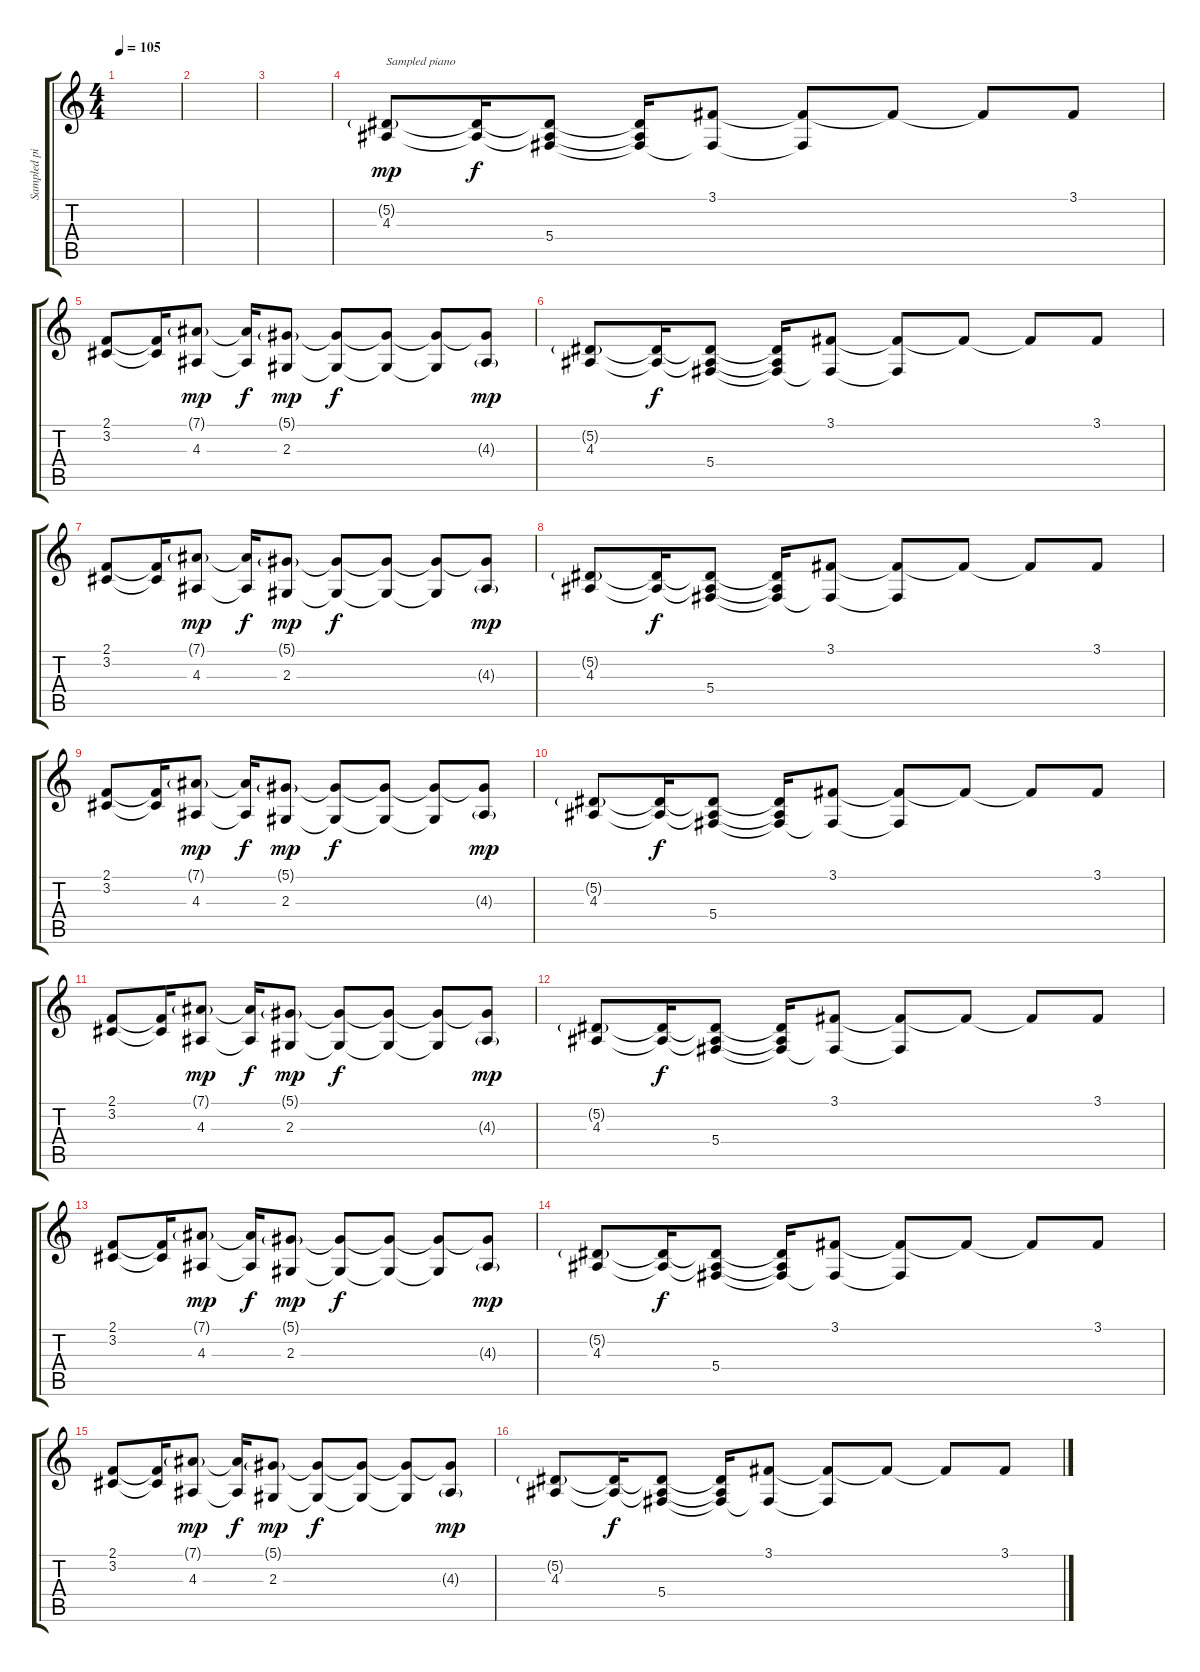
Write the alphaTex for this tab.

\track ("Sampled piano (Mr.Hahn)" "Sampled pi") {instrument electricpiano2}
\staff {score tabs}
\tuning (Eb4 Bb3 Gb3 Db3 Ab2 Db2) {hide}
\ts (4 4)
\tempo 105
\clef g2
\ks c
|
|
|
(5.2{g} 4.3).8{txt "Sampled piano" dy mp volume 12 instrument electricpiano2} (5.2{t} 4.3{t}).16{dy f} (5.2{t} 4.3{t} 5.4).8 (5.2{t} 4.3{t} 5.4{t}).16 (3.1 5.4{t}).8 (3.1{t} 5.4{t}).8 3.1{t}.8 3.1{t}.8 3.1.8 |
(2.1 3.2).8 (2.1{t} 3.2{t}).16 (7.1{g} 4.3).8{dy mp} (7.1{t} 4.3{t}).16{dy f} (5.1{g} 2.3).8{dy mp} (5.1{t} 2.3{t}).8{dy f} (5.1{t} 2.3{t}).8 (5.1{t} 2.3{t}).8 (5.1{t} 4.3{g}).8{dy mp} |
(5.2{g} 4.3).8 (5.2{t} 4.3{t}).16{dy f} (5.2{t} 4.3{t} 5.4).8 (5.2{t} 4.3{t} 5.4{t}).16 (3.1 5.4{t}).8 (3.1{t} 5.4{t}).8 3.1{t}.8 3.1{t}.8 3.1.8 |
(2.1 3.2).8 (2.1{t} 3.2{t}).16 (7.1{g} 4.3).8{dy mp} (7.1{t} 4.3{t}).16{dy f} (5.1{g} 2.3).8{dy mp} (5.1{t} 2.3{t}).8{dy f} (5.1{t} 2.3{t}).8 (5.1{t} 2.3{t}).8 (5.1{t} 4.3{g}).8{dy mp} |
(5.2{g} 4.3).8 (5.2{t} 4.3{t}).16{dy f} (5.2{t} 4.3{t} 5.4).8 (5.2{t} 4.3{t} 5.4{t}).16 (3.1 5.4{t}).8 (3.1{t} 5.4{t}).8 3.1{t}.8 3.1{t}.8 3.1.8 |
(2.1 3.2).8 (2.1{t} 3.2{t}).16 (7.1{g} 4.3).8{dy mp} (7.1{t} 4.3{t}).16{dy f} (5.1{g} 2.3).8{dy mp} (5.1{t} 2.3{t}).8{dy f} (5.1{t} 2.3{t}).8 (5.1{t} 2.3{t}).8 (5.1{t} 4.3{g}).8{dy mp} |
(5.2{g} 4.3).8 (5.2{t} 4.3{t}).16{dy f} (5.2{t} 4.3{t} 5.4).8 (5.2{t} 4.3{t} 5.4{t}).16 (3.1 5.4{t}).8 (3.1{t} 5.4{t}).8 3.1{t}.8 3.1{t}.8 3.1.8 |
(2.1 3.2).8 (2.1{t} 3.2{t}).16 (7.1{g} 4.3).8{dy mp} (7.1{t} 4.3{t}).16{dy f} (5.1{g} 2.3).8{dy mp} (5.1{t} 2.3{t}).8{dy f} (5.1{t} 2.3{t}).8 (5.1{t} 2.3{t}).8 (5.1{t} 4.3{g}).8{dy mp} |
(5.2{g} 4.3).8 (5.2{t} 4.3{t}).16{dy f} (5.2{t} 4.3{t} 5.4).8 (5.2{t} 4.3{t} 5.4{t}).16 (3.1 5.4{t}).8 (3.1{t} 5.4{t}).8 3.1{t}.8 3.1{t}.8 3.1.8 |
(2.1 3.2).8 (2.1{t} 3.2{t}).16 (7.1{g} 4.3).8{dy mp} (7.1{t} 4.3{t}).16{dy f} (5.1{g} 2.3).8{dy mp} (5.1{t} 2.3{t}).8{dy f} (5.1{t} 2.3{t}).8 (5.1{t} 2.3{t}).8 (5.1{t} 4.3{g}).8{dy mp} |
(5.2{g} 4.3).8 (5.2{t} 4.3{t}).16{dy f} (5.2{t} 4.3{t} 5.4).8 (5.2{t} 4.3{t} 5.4{t}).16 (3.1 5.4{t}).8 (3.1{t} 5.4{t}).8 3.1{t}.8 3.1{t}.8 3.1.8 |
(2.1 3.2).8 (2.1{t} 3.2{t}).16 (7.1{g} 4.3).8{dy mp} (7.1{t} 4.3{t}).16{dy f} (5.1{g} 2.3).8{dy mp} (5.1{t} 2.3{t}).8{dy f} (5.1{t} 2.3{t}).8 (5.1{t} 2.3{t}).8 (5.1{t} 4.3{g}).8{dy mp} |
(5.2{g} 4.3).8 (5.2{t} 4.3{t}).16{dy f} (5.2{t} 4.3{t} 5.4).8 (5.2{t} 4.3{t} 5.4{t}).16 (3.1 5.4{t}).8 (3.1{t} 5.4{t}).8 3.1{t}.8 3.1{t}.8 3.1.8
